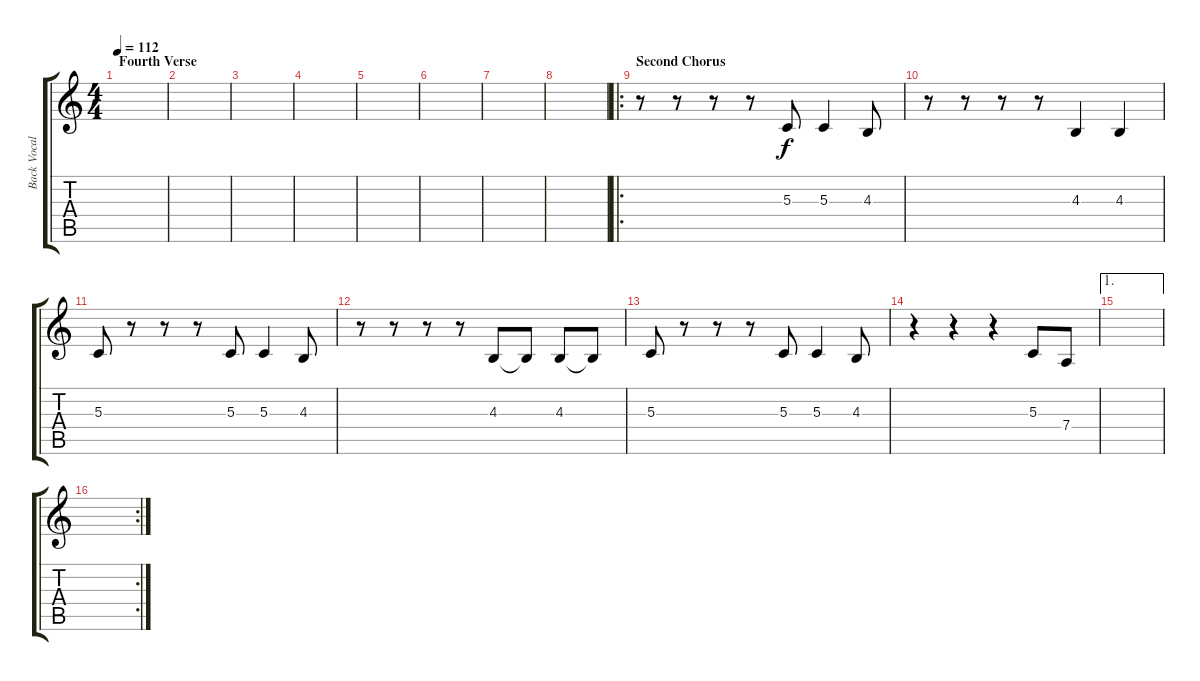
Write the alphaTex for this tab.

\track ("Back Vocals" "Back Vocal") {instrument pad4choir}
\staff {score tabs}
\tuning (E4 B3 G3 D3 A2 E2) {hide}
\ts (4 4)
\section ("" "Fourth Verse")
\tempo 112
\clef g2
\ks c
|
|
|
|
|
|
|
|
\ro
\section ("" "Second Chorus")
r.8 r.8 r.8 r.8 5.3.8 5.3.4 4.3.8 |
r.8 r.8 r.8 r.8 4.3.4 4.3.4 |
5.3.8 r.8 r.8 r.8 5.3.8 5.3.4 4.3.8 |
r.8 r.8 r.8 r.8 4.3.8 4.3{t}.8 4.3.8 4.3{t}.8 |
5.3.8 r.8 r.8 r.8 5.3.8 5.3.4 4.3.8 |
r.4 r.4 r.4 5.3.8 7.4.8 |
\ae 1
|
\rc 2
